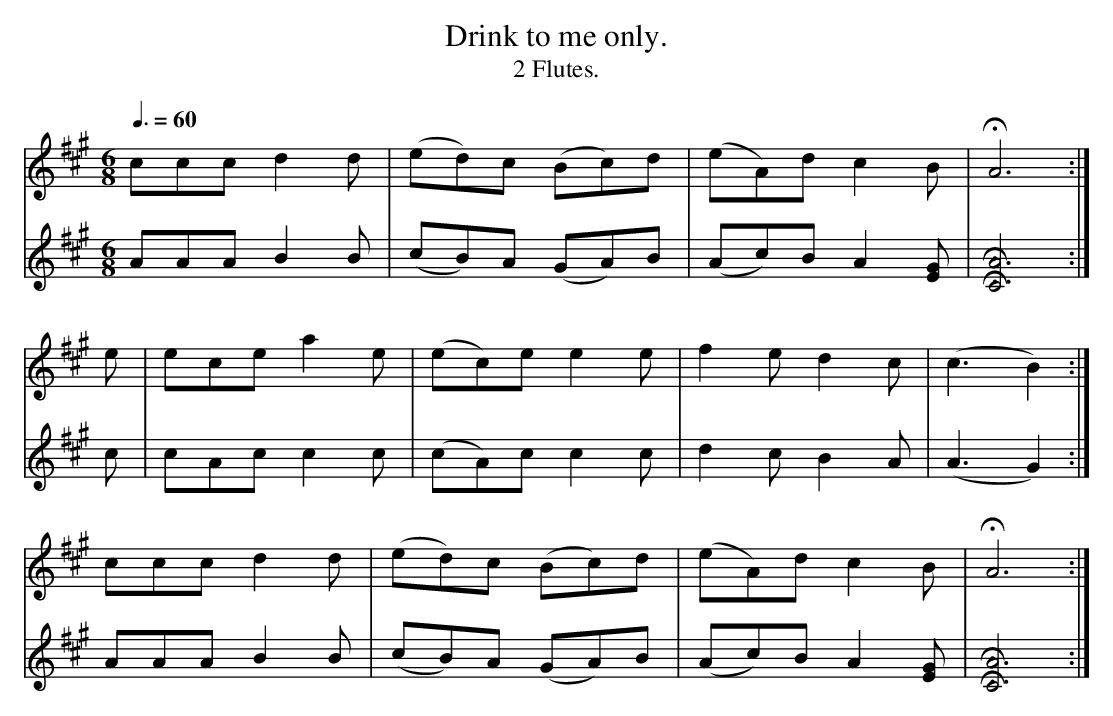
X:1
T:Drink to me only.
T:2 Flutes.
M:6/8
L:1/8
Q:3/8=60
K:A
[V:1]   ccc d2d|(ed)c (Bc)d|(eA)d c2B   | HA6    :|
[V:2]   AAA B2B|(cB)A (GA)B|(Ac)B A2[EG]|[HC6HA6]:|
[V:1] e|ece a2e|(ec)e  e2e | f2e  d2c   | (c3 B2):|
[V:2] c|cAc c2c|(cA)c  c2c | d2c  B2A   | (A3 G2):|
[V:1]   ccc d2d|(ed)c (Bc)d|(eA)d c2B   | HA6    :|
[V:2]   AAA B2B|(cB)A (GA)B|(Ac)B A2[EG]|[HC6HA6]:|
